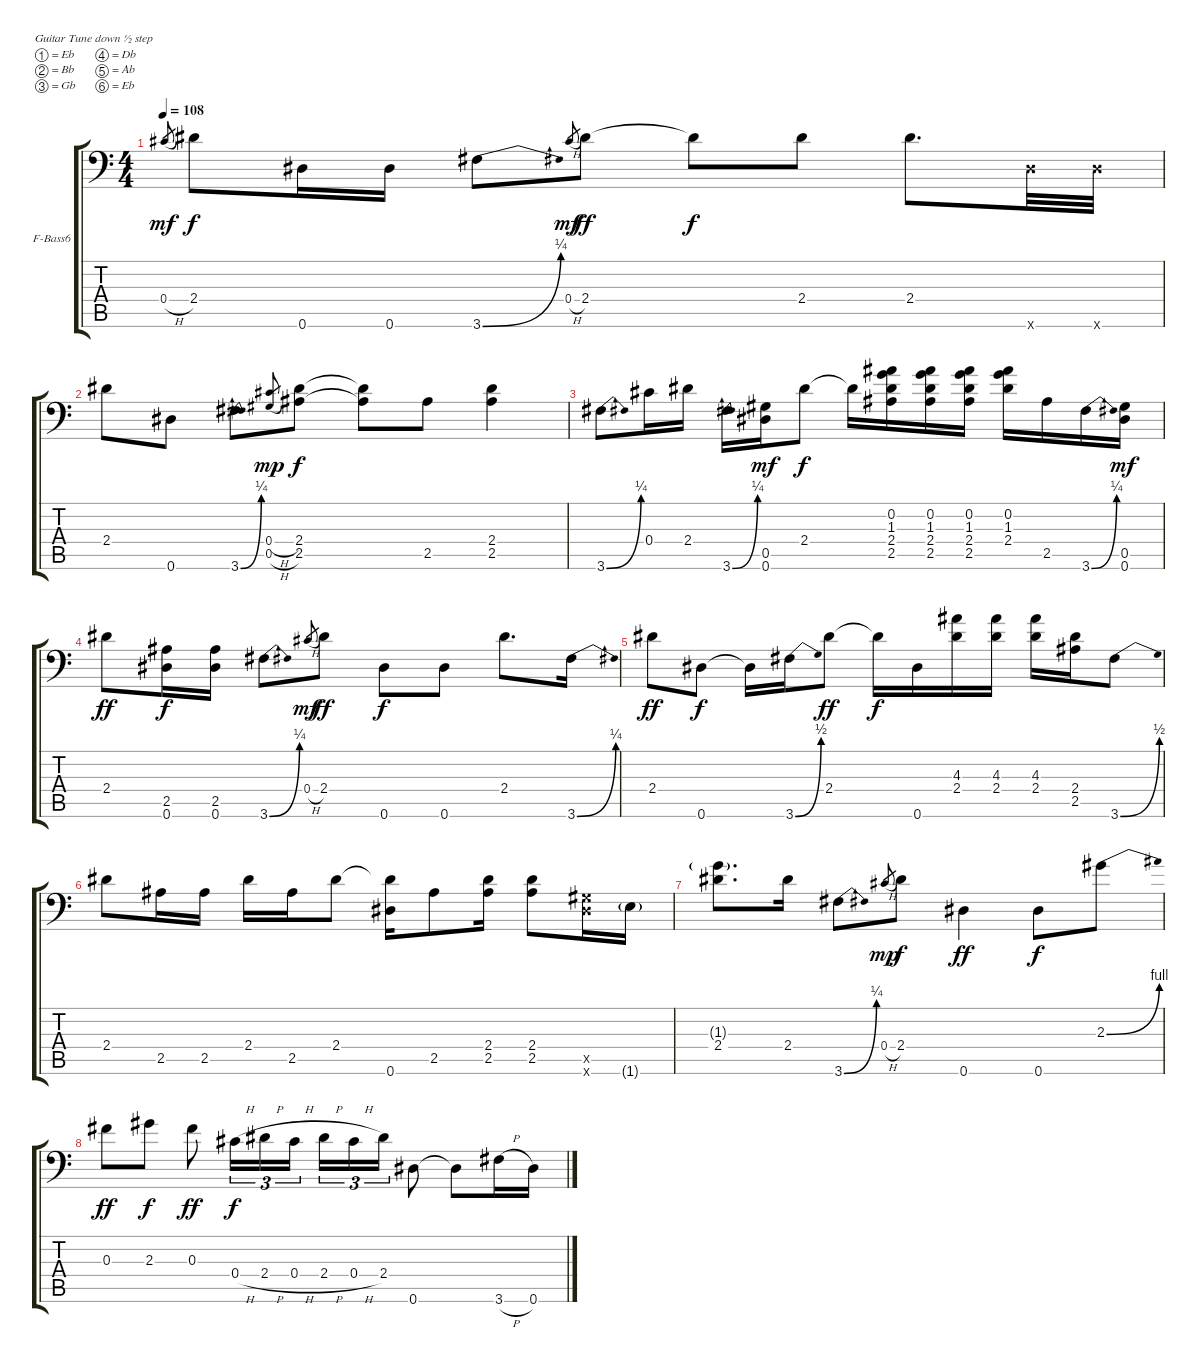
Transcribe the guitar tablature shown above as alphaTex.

\bracketExtendMode groupsimilarinstruments
\firstSystemTrackNameOrientation horizontal
\otherSystemsTrackNameOrientation horizontal
\track ("Overdub" "F-Bass6") {instrument fretlessbass}
\staff {score tabs}
\tuning (Eb4 Bb3 Gb3 Db3 Ab2 Eb2)
\ts (4 4)
\tempo 108
\clef f4
\ks c
0.4{h}.8{gr dy mf} 2.4.8{dy f} 0.6.16 0.6.16 3.6{be (bend 0 0 60 1)}.8 0.4{h}.8{gr dy mf} 2.4.8{dy ff} 2.4{t}.8{dy f} 2.4.8 2.4.8{d} 0.6{x}.32 0.6{x}.32 |
2.4.8 0.6.8 3.6{be (bend 0 0 60 1)}.8 (0.4{h} 0.5{h}).8{gr dy mp} (2.4 2.5).8{dy f} (2.4{t} 2.5{t}).8 2.5.8 (2.4 2.5).4 |
3.6{be (bend 0 0 60 1)}.8 0.4.16 2.4.16 3.6{be (bend 0 0 60 1)}.16 (0.5 0.6).16{dy mf} 2.4.8{dy f} 2.4{t}.16 (0.2 1.3 2.4 2.5).16 (0.2 1.3 2.4 2.5).16 (0.2 1.3 2.4 2.5).16 (0.2 1.3 2.4).16 2.5.16 3.6{be (bend 0 0 60 1)}.16 (0.5 0.6).16{dy mf} |
2.4.8{dy ff} (2.5 0.6).16{dy f} (2.5 0.6).16 3.6{be (bend 0 0 60 1)}.8 0.4{h}.8{gr dy mf} 2.4.8{dy ff} 0.6.8{dy f} 0.6.8 2.4.8{d} 3.6{be (bend 0 0 60 1)}.16 |
2.4.8{dy ff} 0.6.8{dy f} 0.6{t}.16 3.6{be (bend 0 0 60 2)}.16 2.4.8{dy ff} 2.4{t}.16{dy f} 0.6.16 (4.3 2.4).16 (4.3 2.4).16 (4.3 2.4).16 (2.4 2.5).16 3.6{be (bend 0 0 60 2)}.8 |
2.4.8 2.5.16 2.5.16 2.4.16 2.5.16 2.4.8 (2.4{t} 0.6).16 2.5.8 (2.4 2.5).16 (2.4 2.5).8 (0.5{x} 0.6{x}).16 1.6{g}.16 |
(1.3{g} 2.4).8{d} 2.4.16 3.6{be (bend 0 0 60 1)}.8 0.4{h}.8{gr dy mp} 2.4.8{dy f} 0.6.4{dy ff} 0.6.8{dy f} 2.3{be (bend 0 0 60 4)}.8 |
0.3.8{dy ff} 2.3.8{dy f} 0.3.8{dy ff} 0.4{h}.16{tu (3 2) dy f} 2.4{h}.16{tu (3 2)} 0.4{h}.16{tu (3 2)} 2.4{h}.16{tu (3 2)} 0.4{h}.16{tu (3 2)} 2.4.16{tu (3 2)} 0.6.8 0.6{t}.8 3.6{h}.16 0.6.16
